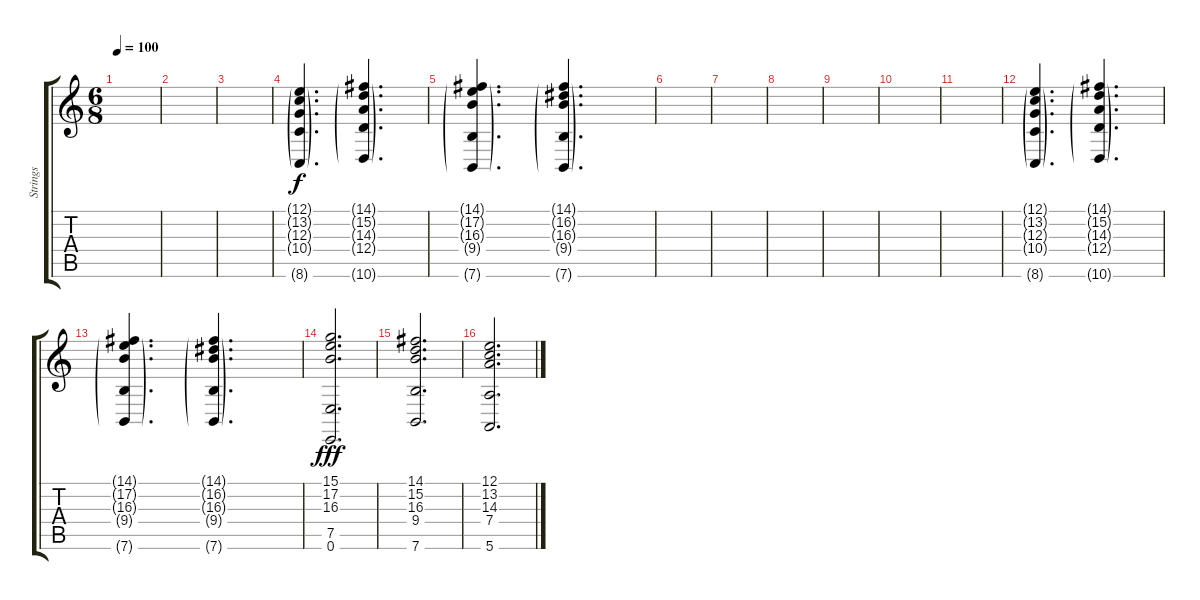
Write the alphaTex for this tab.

\track ("Strings" "Strings") {instrument stringensemble1}
\staff {score tabs}
\tuning (E4 B3 G3 D3 A2 E2) {hide}
\ts (6 8)
\tempo 100
\clef g2
\ks c
|
|
|
(12.1{g} 13.2{g} 12.3{g} 10.4{g} 8.6{g}).4{d} (14.1{g} 15.2{g} 14.3{g} 12.4{g} 10.6{g}).4{d} |
(14.1{g} 17.2{g} 16.3{g} 9.4{g} 7.6{g}).4{d} (14.1{g} 16.2{g} 16.3{g} 9.4{g} 7.6{g}).4{d} |
|
|
|
|
|
|
(12.1{g} 13.2{g} 12.3{g} 10.4{g} 8.6{g}).4{d} (14.1{g} 15.2{g} 14.3{g} 12.4{g} 10.6{g}).4{d} |
(14.1{g} 17.2{g} 16.3{g} 9.4{g} 7.6{g}).4{d} (14.1{g} 16.2{g} 16.3{g} 9.4{g} 7.6{g}).4{d} |
(15.1 17.2 16.3 7.5 0.6).2{d dy fff} |
(14.1 15.2 16.3 9.4 7.6).2{d} |
(12.1 13.2 14.3 7.4 5.6).2{d}
